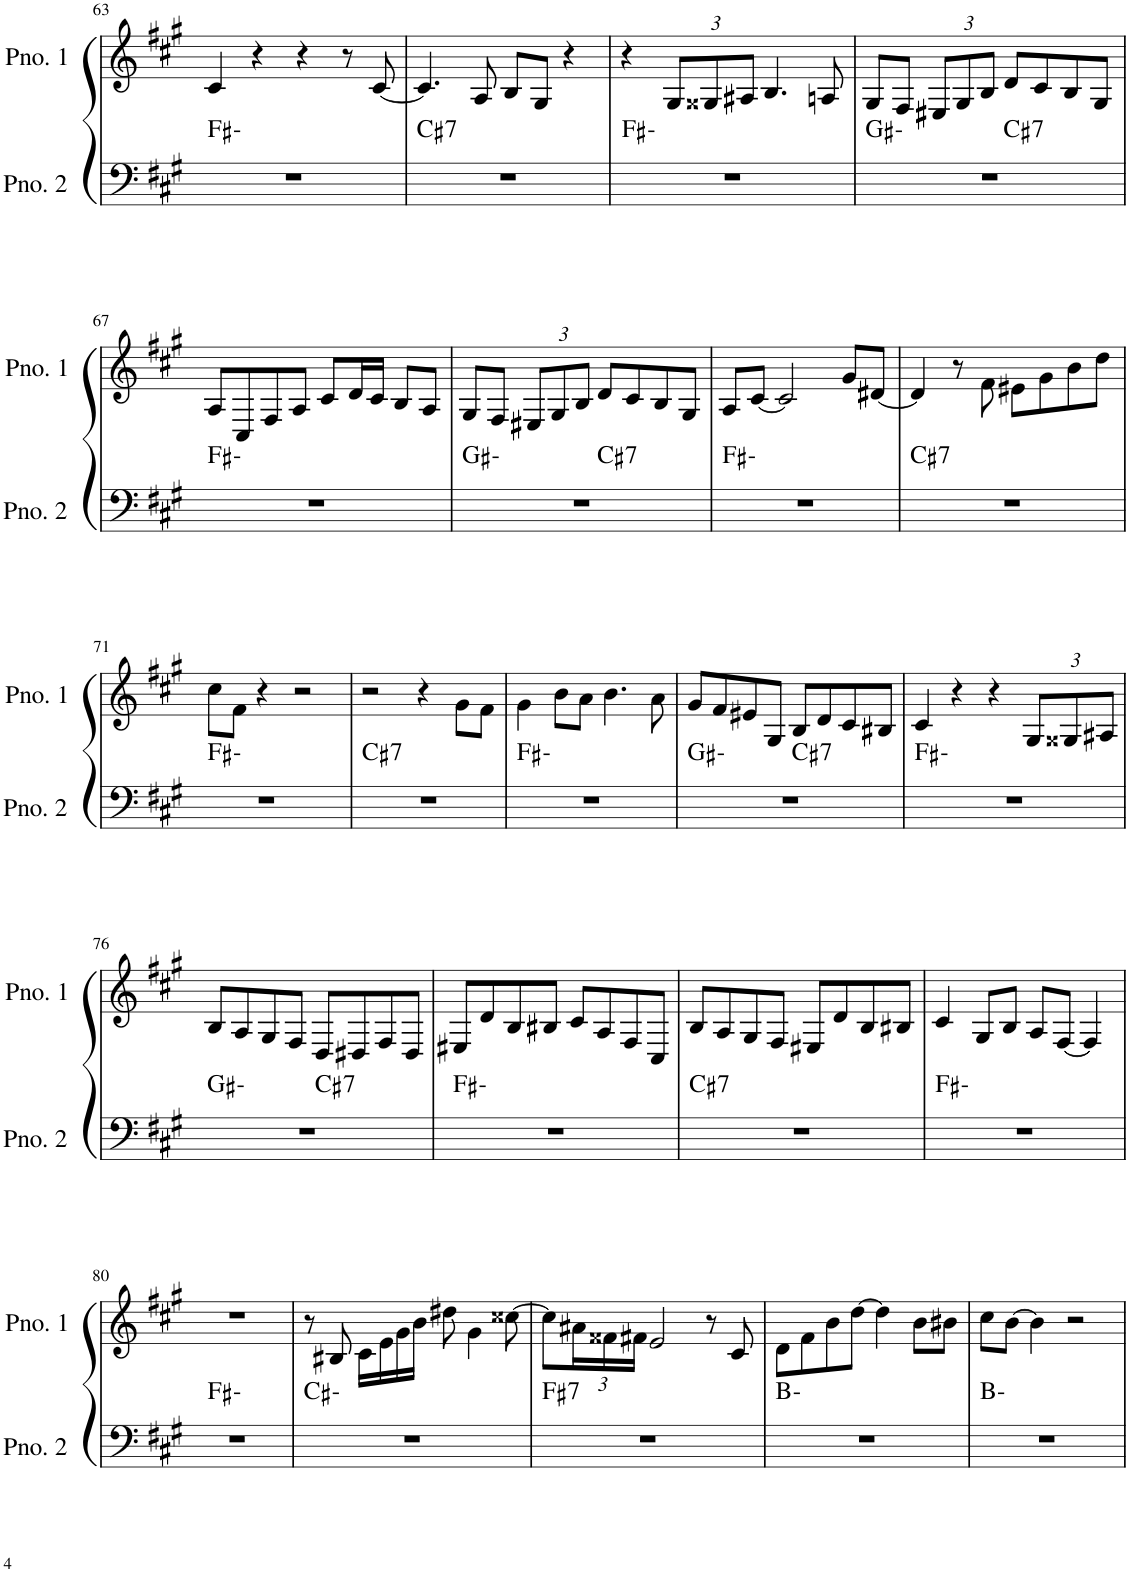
**kern	**harte	**kern
*part2	*part2	*part1
*staff2	*	*staff1
*I"ピアノ 2	*	*I"ピアノ 1
!!LO:PB:g=z
*clefF4	*	*clefG2
*k[f#c#g#]	*	*k[f#c#g#]
*M4/4	*	*M4/4
=63	=63	=63
1r	F#:min	4c#/
.	.	4r
.	.	4r
.	.	8r
.	.	[8c#/
=64	=64	=64
!	!LO:H:kt=7	!
1r	C#:7	4.c#/]
.	.	8A/
.	.	8B/L
.	.	8G#/J
.	.	4r
=65	=65	=65
1r	F#:min	4r
*	*	*Xbrackettup
.	.	12G#/L
.	.	12G##X/
.	.	12A#X/J
.	.	4.B/
.	.	8An/
=66	=66	=66
*^	*	*
1r	2ryy	G#:min	8G#/L
.	.	.	8F#/J
.	.	.	12E#X/L
.	.	.	12G#/
.	.	.	12B/J
!	!	!LO:H:kt=7	!
.	2ryy	C#:7	8d/L
.	.	.	8c#/
.	.	.	8B/
.	.	.	8G#/J
*v	*v	*	*
!!LO:LB:g=z
=67	=67	=67
1r	F#:min	8A/L
.	.	8C#/
.	.	8F#/
.	.	8A/J
.	.	8c#/L
.	.	16d/L
.	.	16c#/JJ
.	.	8B/L
.	.	8A/J
=68	=68	=68
*^	*	*
1r	2ryy	G#:min	8G#/L
.	.	.	8F#/J
.	.	.	12E#X/L
.	.	.	12G#/
.	.	.	12B/J
!	!	!LO:H:kt=7	!
.	2ryy	C#:7	8d/L
.	.	.	8c#/
.	.	.	8B/
.	.	.	8G#/J
*v	*v	*	*
=69	=69	=69
1r	F#:min	8A/L
.	.	[8c#/J
.	.	2c#/]
.	.	8g#/L
.	.	[8d#X/J
=70	=70	=70
!	!LO:H:kt=7	!
1r	C#:7	4d#/]
.	.	8r
.	.	8f#\
.	.	8e#X\L
.	.	8g#\
.	.	8b\
.	.	8dd\J
!!LO:LB:g=z
=71	=71	=71
1r	F#:min	8cc#\L
.	.	8f#\J
.	.	4r
.	.	2r
=72	=72	=72
!	!LO:H:kt=7	!
1r	C#:7	2r
.	.	4r
.	.	8g#\L
.	.	8f#\J
=73	=73	=73
1r	F#:min	4g#\
.	.	8b\L
.	.	8a\J
.	.	4.b\
.	.	8a\
=74	=74	=74
*^	*	*
1r	2ryy	G#:min	8g#/L
.	.	.	8f#/
.	.	.	8e#X/
.	.	.	8G#/J
!	!	!LO:H:kt=7	!
.	2ryy	C#:7	8B/L
.	.	.	8d/
.	.	.	8c#/
.	.	.	8B#X/J
*v	*v	*	*
=75	=75	=75
1r	F#:min	4c#/
.	.	4r
.	.	4r
.	.	12G#/L
.	.	12G##X/
.	.	12A#X/J
!!LO:LB:g=z
=76	=76	=76
*^	*	*
1r	2ryy	G#:min	8B/L
.	.	.	8A/
.	.	.	8G#/
.	.	.	8F#/J
!	!	!LO:H:kt=7	!
.	2ryy	C#:7	8D/L
.	.	.	8D#X/
.	.	.	8F#/
.	.	.	8D#/J
*v	*v	*	*
=77	=77	=77
1r	F#:min	8E#X/L
.	.	8d/
.	.	8B/
.	.	8B#X/J
.	.	8c#/L
.	.	8A/
.	.	8F#/
.	.	8C#/J
=78	=78	=78
!	!LO:H:kt=7	!
1r	C#:7	8B/L
.	.	8A/
.	.	8G#/
.	.	8F#/J
.	.	8E#X/L
.	.	8d/
.	.	8B/
.	.	8B#X/J
=79	=79	=79
1r	F#:min	4c#/
.	.	8G#/L
.	.	8B/J
.	.	8A/L
.	.	[8F#/J
.	.	4F#/]
!!LO:LB:g=z
=80	=80	=80
1r	F#:min	1r
=81	=81	=81
1r	C#:min	8r
.	.	8B#X/
.	.	16c#\LL
.	.	16e\
.	.	16g#\
.	.	16b\JJ
.	.	8dd#X\
.	.	4g#\
.	.	[8cc##X\
=82	=82	=82
!	!LO:H:kt=7	!
1r	F#:7	8cc##\L]
.	.	24a#X\L
.	.	24f##X\
.	.	24f#X\JJ
.	.	2e/
.	.	8r
.	.	8c#/
=83	=83	=83
1r	B:min	8d\L
.	.	8f#\
.	.	8b\
.	.	[8dd\J
.	.	4dd\]
.	.	8b\L
.	.	8b#X\J
=84	=84	=84
1r	B:min	8cc#\L
.	.	[8b\J
.	.	4b\]
.	.	2r
=	=	=
*-	*-	*-
